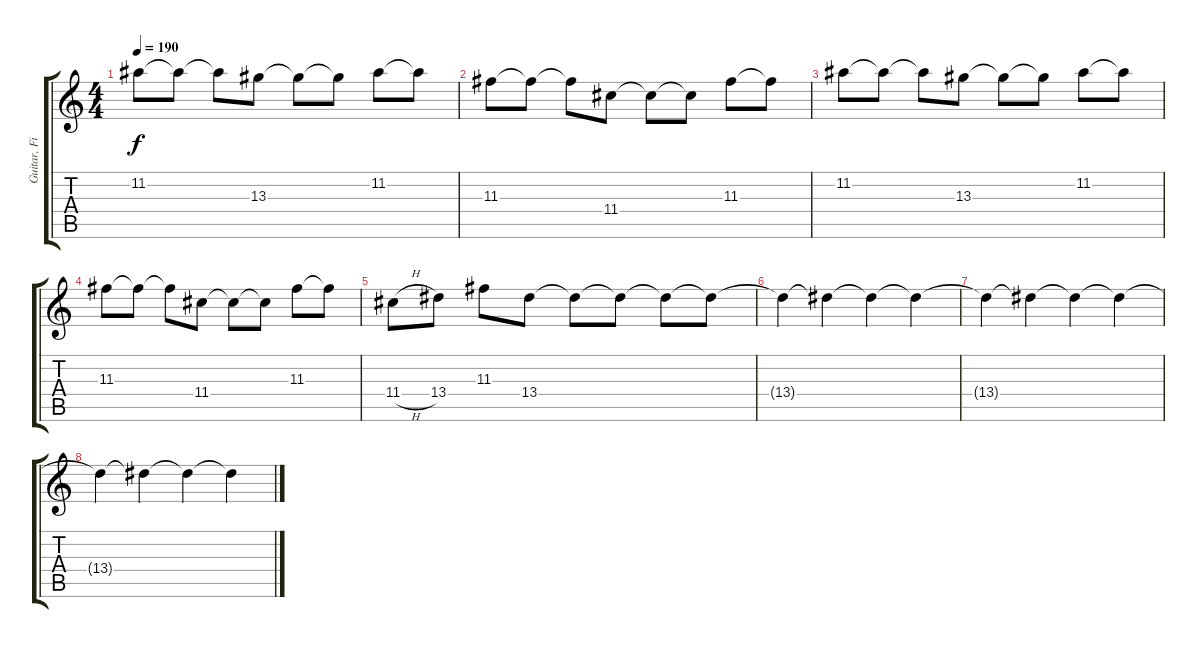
\track ("Guitar, Fills" "Guitar, Fi") {instrument distortionguitar}
\staff {score tabs}
\tuning (E4 B3 G3 D3 A2 E2) {hide}
\ts (4 4)
\tempo 190
\clef g2
\ks c
11.2.8{dy f} 11.2{t}.8 11.2{t}.8 13.3.8 13.3{t}.8 13.3{t}.8 11.2.8 11.2{t}.8 |
11.3.8 11.3{t}.8 11.3{t}.8 11.4.8 11.4{t}.8 11.4{t}.8 11.3.8 11.3{t}.8 |
11.2.8 11.2{t}.8 11.2{t}.8 13.3.8 13.3{t}.8 13.3{t}.8 11.2.8 11.2{t}.8 |
11.3.8 11.3{t}.8 11.3{t}.8 11.4.8 11.4{t}.8 11.4{t}.8 11.3.8 11.3{t}.8 |
11.4{h}.8 13.4.8 11.3.8 13.4.8 13.4{t}.8 13.4{t}.8 13.4{t}.8 13.4{t}.8 |
13.4{t}.4 13.4{t}.4 13.4{t}.4 13.4{t}.4 |
13.4{t}.4 13.4{t}.4 13.4{t}.4 13.4{t}.4 |
13.4{t}.4 13.4{t}.4 13.4{t}.4 13.4{t}.4
